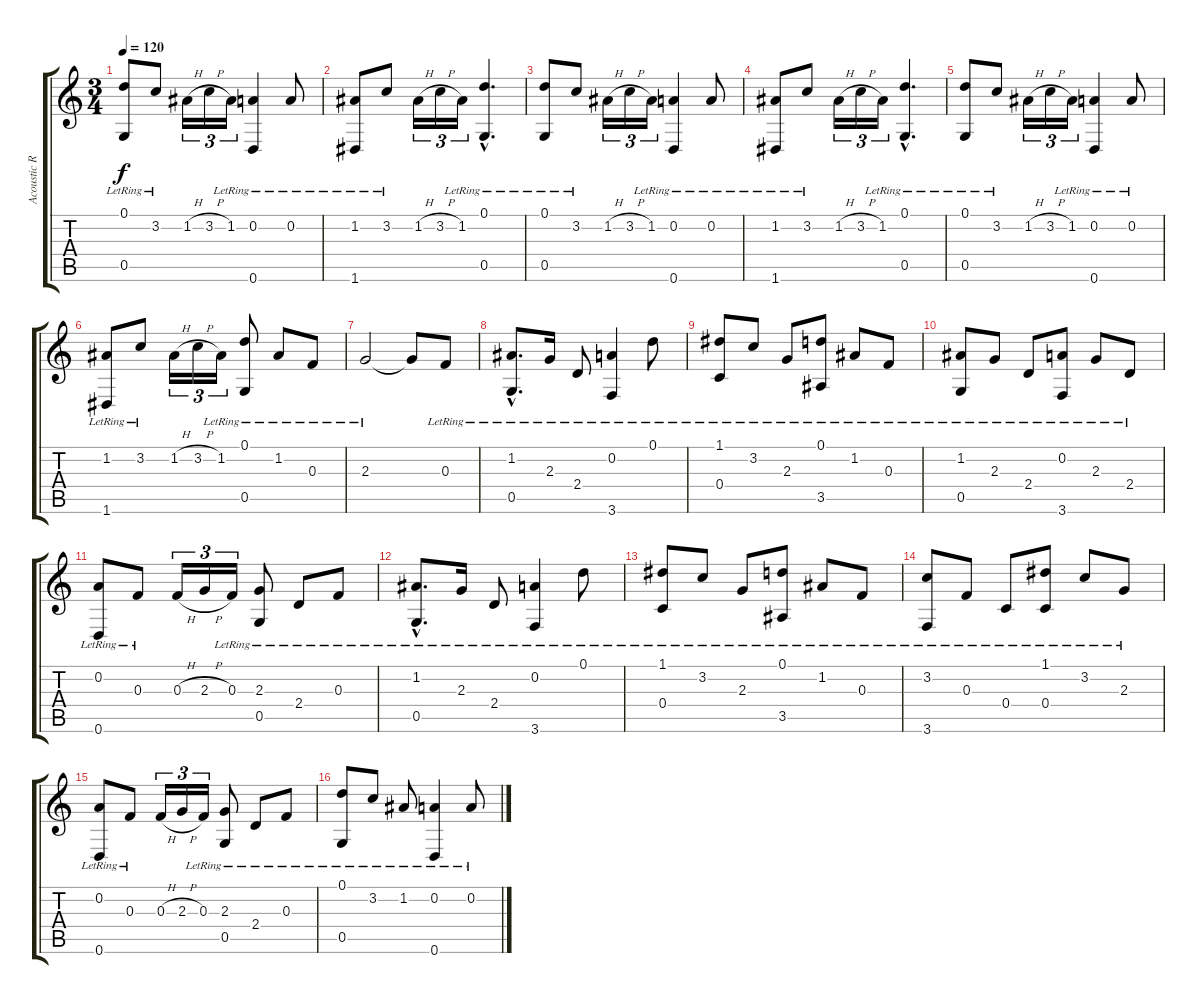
\track ("Acoustic Rhythm" "Acoustic R") {instrument acousticguitarsteel}
\staff {score tabs}
\tuning (D4 A3 F3 C3 G2 D2) {hide}
\ts (3 4)
\tempo 120
\clef g2
\ks c
(0.1{lr} 0.5{lr}).8{dy f} 3.2{lr}.8 1.2{h}.16{tu (3 2)} 3.2{h}.16{tu (3 2)} 1.2{lr}.16{tu (3 2)} (0.2{lr} 0.6{lr}).4 0.2{lr}.8 |
(1.2{lr} 1.6{lr}).8 3.2{lr}.8 1.2{h}.16{tu (3 2)} 3.2{h}.16{tu (3 2)} 1.2{lr}.16{tu (3 2)} (0.1{hac lr} 0.5{hac lr}).4{d} |
(0.1{lr} 0.5{lr}).8 3.2{lr}.8 1.2{h}.16{tu (3 2)} 3.2{h}.16{tu (3 2)} 1.2{lr}.16{tu (3 2)} (0.2{lr} 0.6{lr}).4 0.2{lr}.8 |
(1.2{lr} 1.6{lr}).8 3.2{lr}.8 1.2{h}.16{tu (3 2)} 3.2{h}.16{tu (3 2)} 1.2{lr}.16{tu (3 2)} (0.1{hac lr} 0.5{hac lr}).4{d} |
(0.1{lr} 0.5{lr}).8 3.2{lr}.8 1.2{h}.16{tu (3 2)} 3.2{h}.16{tu (3 2)} 1.2{lr}.16{tu (3 2)} (0.2{lr} 0.6{lr}).4 0.2{lr}.8 |
(1.2{lr} 1.6{lr}).8 3.2{lr}.8 1.2{h}.16{tu (3 2)} 3.2{h}.16{tu (3 2)} 1.2{lr}.16{tu (3 2)} (0.1{lr} 0.5{lr}).8 1.2{lr}.8 0.3{lr}.8 |
2.3{lr}.2 2.3{t}.8 0.3{lr}.8 |
\section ("" "")
(1.2{hac lr} 0.5{hac lr}).8{d} 2.3{lr}.16 2.4{lr}.8 (0.2{lr} 3.6{lr}).4 0.1{lr}.8 |
(1.1{lr} 0.4{lr}).8 3.2{lr}.8 2.3{lr}.8 (0.1{lr} 3.5{lr}).8 1.2{lr}.8 0.3{lr}.8 |
(1.2{lr} 0.5{lr}).8 2.3{lr}.8 2.4{lr}.8 (0.2{lr} 3.6{lr}).8 2.3{lr}.8 2.4{lr}.8 |
(0.2{lr} 0.6{lr}).8 0.3{lr}.8 0.3{h}.16{tu (3 2)} 2.3{h}.16{tu (3 2)} 0.3{lr}.16{tu (3 2)} (2.3{lr} 0.5{lr}).8 2.4{lr}.8 0.3{lr}.8 |
(1.2{hac lr} 0.5{hac lr}).8{d} 2.3{lr}.16 2.4{lr}.8 (0.2{lr} 3.6{lr}).4 0.1{lr}.8 |
(1.1{lr} 0.4{lr}).8 3.2{lr}.8 2.3{lr}.8 (0.1{lr} 3.5{lr}).8 1.2{lr}.8 0.3{lr}.8 |
(3.2{lr} 3.6{lr}).8 0.3{lr}.8 0.4{lr}.8 (1.1{lr} 0.4{lr}).8 3.2{lr}.8 2.3{lr}.8 |
(0.2{lr} 0.6{lr}).8 0.3{lr}.8 0.3{h}.16{tu (3 2)} 2.3{h}.16{tu (3 2)} 0.3{lr}.16{tu (3 2)} (2.3{lr} 0.5{lr}).8 2.4{lr}.8 0.3{lr}.8 |
\section ("" "")
(0.1{lr} 0.5{lr}).8 3.2{lr}.8 1.2{lr}.8 (0.2{lr} 0.6{lr}).4 0.2{lr}.8
